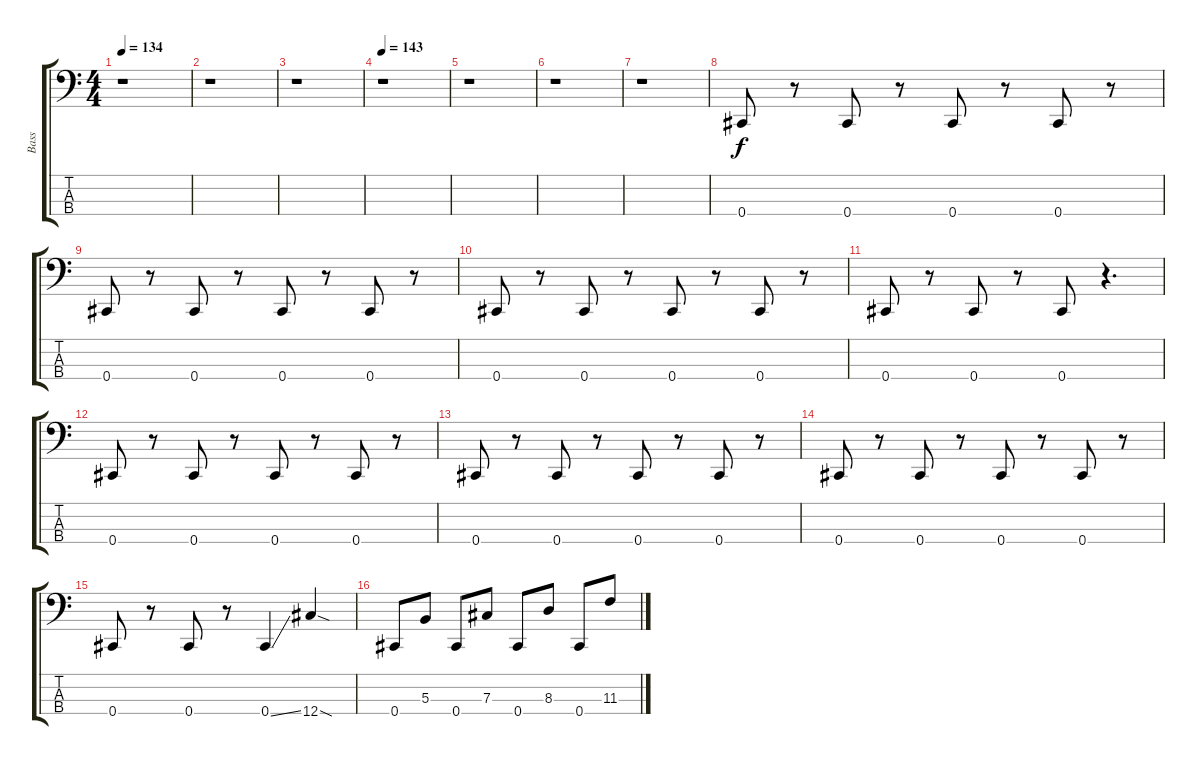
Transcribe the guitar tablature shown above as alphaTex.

\track ("Bass" "Bass") {instrument electricbasspick}
\staff {score tabs}
\tuning (E2 B1 Gb1 Db1) {hide}
\ts (4 4)
\tempo 134
\clef f4
\ks c
r.1{dy f} |
r.1 |
r.1 |
\tempo 143
r.1 |
r.1 |
r.1 |
r.1 |
0.4.8 r.8 0.4.8 r.8 0.4.8 r.8 0.4.8 r.8 |
0.4.8 r.8 0.4.8 r.8 0.4.8 r.8 0.4.8 r.8 |
0.4.8 r.8 0.4.8 r.8 0.4.8 r.8 0.4.8 r.8 |
0.4.8 r.8 0.4.8 r.8 0.4.8 r.4{d} |
0.4.8 r.8 0.4.8 r.8 0.4.8 r.8 0.4.8 r.8 |
0.4.8 r.8 0.4.8 r.8 0.4.8 r.8 0.4.8 r.8 |
0.4.8 r.8 0.4.8 r.8 0.4.8 r.8 0.4.8 r.8 |
0.4.8 r.8 0.4.8 r.8 0.4{ss}.4 12.4{sod}.4 |
0.4.8 5.3.8 0.4.8 7.3.8 0.4.8 8.3.8 0.4.8 11.3.8
